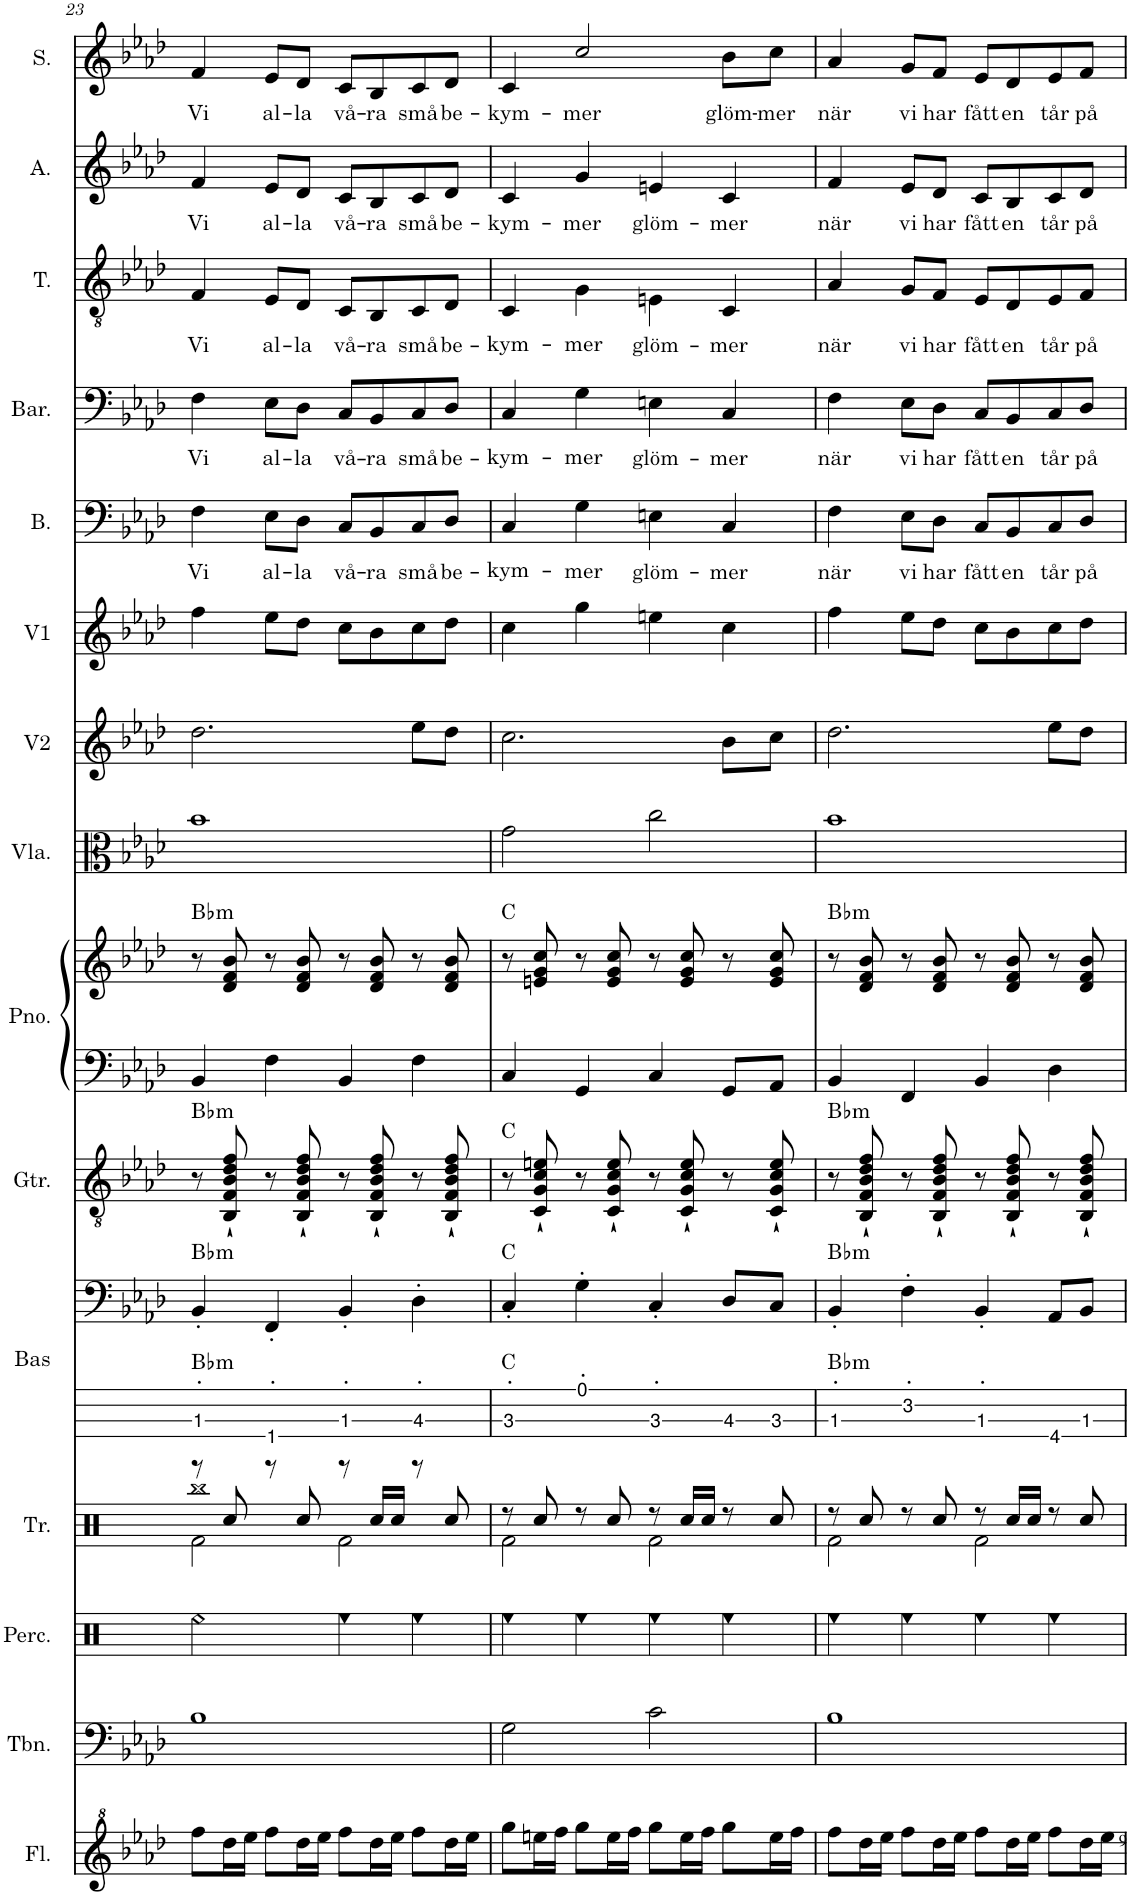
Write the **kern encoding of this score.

**kern	**kern	**kern	**kern	**kern	**kern	**kern	**kern	**kern	**kern	**kern	**kern	**kern	**text	**kern	**text	**kern	**text	**kern	**text	**kern	**text
*part15	*part14	*part13	*part12	*part11	*part11	*part10	*part9	*part9	*part8	*part7	*part6	*part5	*part5	*part4	*part4	*part3	*part3	*part2	*part2	*part1	*part1
*staff17	*staff16	*staff15	*staff14	*staff13	*staff12	*staff11	*staff10	*staff9	*staff8	*staff7	*staff6	*staff5	*staff5	*staff4	*staff4	*staff3	*staff3	*staff2	*staff2	*staff1	*staff1
*I"Flute	*I"Trombone	*I"Vibraphone	*I"Trummor	*I"Bas	*	*I"Gitarr	*I"Piano	*	*I"Viola	*I"Violin 2	*I"Violin 1	*I"Bass	*	*I"Baritone	*	*I"Tenor	*	*I"Alto	*	*I"Soprano	*
*I'Fl.	*I'Tbn.	*I'Vib.	*I'Tr.	*I'Bas	*	*I'Gtr.	*I'Pno.	*	*I'Vla.	*I'V2	*I'V1	*I'B.	*	*I'Bar.	*	*I'T.	*	*I'A.	*	*I'S.	*
!!LO:PB:g=z
*clefG^2	*clefF4	*clefG2	*clefX	*	*clefF4	*clefGv2	*clefF4	*clefG2	*clefC3	*clefG2	*clefG2	*clefF4	*	*clefF4	*	*clefGv2	*	*clefG2	*	*clefG2	*
*	*	*	*	*Trd7c12	*Trd7c12	*	*	*	*	*	*	*	*	*	*	*	*	*	*	*	*
*k[b-e-a-d-]	*k[b-e-a-d-]	*k[b-e-a-d-]	*k[]	*k[b-e-a-d-]	*k[b-e-a-d-]	*k[b-e-a-d-]	*k[b-e-a-d-]	*k[b-e-a-d-]	*k[b-e-a-d-]	*k[b-e-a-d-]	*k[b-e-a-d-]	*k[b-e-a-d-]	*	*k[b-e-a-d-]	*	*k[b-e-a-d-]	*	*k[b-e-a-d-]	*	*k[b-e-a-d-]	*
*M4/4	*M4/4	*M4/4	*M4/4	*M4/4	*M4/4	*M4/4	*M4/4	*M4/4	*M4/4	*M4/4	*M4/4	*M4/4	*	*M4/4	*	*M4/4	*	*M4/4	*	*M4/4	*
=23	=23	=23	=23	=23	=23	=23	=23	=23	=23	=23	=23	=23	=23	=23	=23	=23	=23	=23	=23	=23	=23
!	!	!	!	!	!	!	!	!LO:TX:a:t=B♭m	!	!	!	!	!	!	!	!	!	!	!	!	!
!	!	!	!	!	!	!LO:TX:a:t=B♭m	!	!	!	!	!	!	!	!	!	!	!	!	!	!	!
!	!	!	!	!	!LO:TX:a:t=B♭m	!	!	!	!	!	!	!	!	!	!	!	!	!	!	!	!
!	!	!	!	!LO:TX:a:t=B♭m	!	!	!	!	!	!	!	!	!	!	!	!	!	!	!	!	!
!	!	!LO:N:head=diamond	!	!	!	!	!	!	!	!	!	!	!LO:LY:b	!	!LO:LY:b	!	!LO:LY:b	!	!LO:LY:b	!	!LO:LY:b
*	*	*	*^	*	*	*	*	*	*	*	*	*	*	*	*	*	*	*	*	*	*
*	*	*	*	*^	*	*	*	*	*	*	*	*	*	*	*	*	*	*	*	*	*	*
8fff\L	1B-	2bbn\	8r	2Rf\	1Rbb	4BB-'	4BB-'/	8r	4BB-/	8r	1b-	2.dd-\	4ff\	4F\	Vi	4F\	Vi	4F/	Vi	4f/	Vi	4f/	Vi
16ddd-\L	.	.	8Rcc/	.	.	.	.	8BB-/` 8F/` 8B-/` 8d-/` 8f/`	.	8d-/ 8f/ 8b-/	.	.	.	.	.	.	.	.	.	.	.	.	.
16eee-\JJ	.	.	.	.	.	.	.	.	.	.	.	.	.	.	.	.	.	.	.	.	.	.	.
!	!	!	!	!	!	!	!	!	!	!	!	!	!	!	!LO:LY:b	!	!LO:LY:b	!	!LO:LY:b	!	!LO:LY:b	!	!LO:LY:b
8fff\L	.	.	8r	.	.	4FF'	4FF'/	8r	4F\	8r	.	.	8ee-\L	8E-\L	al-	8E-\L	al-	8E-/L	al-	8e-/L	al-	8e-/L	al-
!	!	!	!	!	!	!	!	!	!	!	!	!	!	!	!LO:LY:b	!	!LO:LY:b	!	!LO:LY:b	!	!LO:LY:b	!	!LO:LY:b
16ddd-\L	.	.	8Rcc/	.	.	.	.	8BB-/` 8F/` 8B-/` 8d-/` 8f/`	.	8d-/ 8f/ 8b-/	.	.	8dd-\J	8D-\J	-la	8D-\J	-la	8D-/J	-la	8d-/J	-la	8d-/J	-la
16eee-\JJ	.	.	.	.	.	.	.	.	.	.	.	.	.	.	.	.	.	.	.	.	.	.	.
!	!	!	!	!	!	!	!	!	!	!	!	!	!	!	!LO:LY:b	!	!LO:LY:b	!	!LO:LY:b	!	!LO:LY:b	!	!LO:LY:b
8fff\L	.	4aan\	8r	2Rf\	.	4BB-'	4BB-'/	8r	4BB-/	8r	.	.	8cc\L	8C/L	vå-	8C/L	vå-	8C/L	vå-	8c/L	vå-	8c/L	vå-
!	!	!	!	!	!	!	!	!	!	!	!	!	!	!	!LO:LY:b	!	!LO:LY:b	!	!LO:LY:b	!	!LO:LY:b	!	!LO:LY:b
16ddd-\L	.	.	16Rcc/LL	.	.	.	.	8BB-/` 8F/` 8B-/` 8d-/` 8f/`	.	8d-/ 8f/ 8b-/	.	.	8b-\	8BB-/	-ra	8BB-/	-ra	8BB-/	-ra	8B-/	-ra	8B-/	-ra
16eee-\JJ	.	.	16Rcc/JJ	.	.	.	.	.	.	.	.	.	.	.	.	.	.	.	.	.	.	.	.
!	!	!	!	!	!	!	!	!	!	!	!	!	!	!	!LO:LY:b	!	!LO:LY:b	!	!LO:LY:b	!	!LO:LY:b	!	!LO:LY:b
8fff\L	.	4aa\	8r	.	.	4D-'	4D-'\	8r	4F\	8r	.	8ee-\L	8cc\	8C/	små	8C/	små	8C/	små	8c/	små	8c/	små
!	!	!	!	!	!	!	!	!	!	!	!	!	!	!	!LO:LY:b	!	!LO:LY:b	!	!LO:LY:b	!	!LO:LY:b	!	!LO:LY:b
16ddd-\L	.	.	8Rcc/	.	.	.	.	8BB-/` 8F/` 8B-/` 8d-/` 8f/`	.	8d-/ 8f/ 8b-/	.	8dd-\J	8dd-\J	8D-/J	be-	8D-/J	be-	8D-/J	be-	8d-/J	be-	8d-/J	be-
16eee-\JJ	.	.	.	.	.	.	.	.	.	.	.	.	.	.	.	.	.	.	.	.	.	.	.
*	*	*	*	*v	*v	*	*	*	*	*	*	*	*	*	*	*	*	*	*	*	*	*	*
=24	=24	=24	=24	=24	=24	=24	=24	=24	=24	=24	=24	=24	=24	=24	=24	=24	=24	=24	=24	=24	=24	=24
!	!	!	!	!	!	!	!	!	!LO:TX:a:t=C	!	!	!	!	!	!	!	!	!	!	!	!	!
!	!	!	!	!	!	!	!LO:TX:a:t=C	!	!	!	!	!	!	!	!	!	!	!	!	!	!	!
!	!	!	!	!	!	!LO:TX:a:t=C	!	!	!	!	!	!	!	!	!	!	!	!	!	!	!	!
!	!	!	!	!	!LO:TX:a:t=C	!	!	!	!	!	!	!	!	!	!	!	!	!	!	!	!	!
!	!	!	!	!	!	!	!	!	!	!	!	!	!	!LO:LY:b	!	!LO:LY:b	!	!LO:LY:b	!	!LO:LY:b	!	!LO:LY:b
8ggg\L	2G\	4aan\	8r	2Rf\	4C'	4C'/	8r	4C/	8r	2g\	2.cc\	4cc\	4C/	-kym-	4C/	-kym-	4C/	-kym-	4c/	kym-	4c/	-kym-
16eeen\L	.	.	8Rcc/	.	.	.	8C/` 8G/` 8c/` 8en/`	.	8en/ 8g/ 8cc/	.	.	.	.	.	.	.	.	.	.	.	.	.
16fff\JJ	.	.	.	.	.	.	.	.	.	.	.	.	.	.	.	.	.	.	.	.	.	.
!	!	!	!	!	!	!	!	!	!	!	!	!	!	!LO:LY:b	!	!LO:LY:b	!	!LO:LY:b	!	!LO:LY:b	!	!LO:LY:b
8ggg\L	.	4aa\	8r	.	4G'	4G'\	8r	4GG/	8r	.	.	4gg\	4G\	-mer	4G\	-mer	4G\	-mer	4g/	-mer	2cc/	-mer
16eee\L	.	.	8Rcc/	.	.	.	8C/` 8G/` 8c/` 8e/`	.	8e/ 8g/ 8cc/	.	.	.	.	.	.	.	.	.	.	.	.	.
16fff\JJ	.	.	.	.	.	.	.	.	.	.	.	.	.	.	.	.	.	.	.	.	.	.
!	!	!	!	!	!	!	!	!	!	!	!	!	!	!LO:LY:b	!	!LO:LY:b	!	!LO:LY:b	!	!LO:LY:b	!	!
8ggg\L	2c\	4aa\	8r	2Rf\	4C'	4C'/	8r	4C/	8r	2cc\	.	4een\	4En\	glöm-	4En\	glöm-	4En\	glöm-	4en/	glöm-	.	.
16eee\L	.	.	16Rcc/LL	.	.	.	8C/` 8G/` 8c/` 8e/`	.	8e/ 8g/ 8cc/	.	.	.	.	.	.	.	.	.	.	.	.	.
16fff\JJ	.	.	16Rcc/JJ	.	.	.	.	.	.	.	.	.	.	.	.	.	.	.	.	.	.	.
!	!	!	!	!	!	!	!	!	!	!	!	!	!	!LO:LY:b	!	!LO:LY:b	!	!LO:LY:b	!	!LO:LY:b	!	!LO:LY:b
8ggg\L	.	4aa\	8r	.	8D-L	8D-/L	8r	8GG/L	8r	.	8b-\L	4cc\	4C/	-mer	4C/	-mer	4C/	-mer	4c/	-mer	8b-\L	glöm-
!	!	!	!	!	!	!	!	!	!	!	!	!	!	!	!	!	!	!	!	!	!	!LO:LY:b
16eee\L	.	.	8Rcc/	.	8CJ	8C/J	8C/` 8G/` 8c/` 8e/`	8AA-/J	8e/ 8g/ 8cc/	.	8cc\J	.	.	.	.	.	.	.	.	.	8cc\J	-mer
16fff\JJ	.	.	.	.	.	.	.	.	.	.	.	.	.	.	.	.	.	.	.	.	.	.
=25	=25	=25	=25	=25	=25	=25	=25	=25	=25	=25	=25	=25	=25	=25	=25	=25	=25	=25	=25	=25	=25	=25
!	!	!	!	!	!	!	!	!	!LO:TX:a:t=B♭m	!	!	!	!	!	!	!	!	!	!	!	!	!
!	!	!	!	!	!	!	!LO:TX:a:t=B♭m	!	!	!	!	!	!	!	!	!	!	!	!	!	!	!
!	!	!	!	!	!	!LO:TX:a:t=B♭m	!	!	!	!	!	!	!	!	!	!	!	!	!	!	!	!
!	!	!	!	!	!LO:TX:a:t=B♭m	!	!	!	!	!	!	!	!	!	!	!	!	!	!	!	!	!
!	!	!	!	!	!	!	!	!	!	!	!	!	!	!LO:LY:b	!	!LO:LY:b	!	!LO:LY:b	!	!LO:LY:b	!	!LO:LY:b
8fff\L	1B-	4aan\	8r	2Rf\	4BB-'	4BB-'/	8r	4BB-/	8r	1b-	2.dd-\	4ff\	4F\	när	4F\	när	4A-/	när	4f/	när	4a-/	när
16ddd-\L	.	.	8Rcc/	.	.	.	8BB-/` 8F/` 8B-/` 8d-/` 8f/`	.	8d-/ 8f/ 8b-/	.	.	.	.	.	.	.	.	.	.	.	.	.
16eee-\JJ	.	.	.	.	.	.	.	.	.	.	.	.	.	.	.	.	.	.	.	.	.	.
!	!	!	!	!	!	!	!	!	!	!	!	!	!	!LO:LY:b	!	!LO:LY:b	!	!LO:LY:b	!	!LO:LY:b	!	!LO:LY:b
8fff\L	.	4aa\	8r	.	4F'	4F'\	8r	4FF/	8r	.	.	8ee-\L	8E-\L	vi	8E-\L	vi	8G/L	vi	8e-/L	vi	8g/L	vi
!	!	!	!	!	!	!	!	!	!	!	!	!	!	!LO:LY:b	!	!LO:LY:b	!	!LO:LY:b	!	!LO:LY:b	!	!LO:LY:b
16ddd-\L	.	.	8Rcc/	.	.	.	8BB-/` 8F/` 8B-/` 8d-/` 8f/`	.	8d-/ 8f/ 8b-/	.	.	8dd-\J	8D-\J	har	8D-\J	har	8F/J	har	8d-/J	har	8f/J	har
16eee-\JJ	.	.	.	.	.	.	.	.	.	.	.	.	.	.	.	.	.	.	.	.	.	.
!	!	!	!	!	!	!	!	!	!	!	!	!	!	!LO:LY:b	!	!LO:LY:b	!	!LO:LY:b	!	!LO:LY:b	!	!LO:LY:b
8fff\L	.	4aa\	8r	2Rf\	4BB-'	4BB-'/	8r	4BB-/	8r	.	.	8cc\L	8C/L	fått	8C/L	fått	8E-/L	fått	8c/L	fått	8e-/L	fått
!	!	!	!	!	!	!	!	!	!	!	!	!	!	!LO:LY:b	!	!LO:LY:b	!	!LO:LY:b	!	!LO:LY:b	!	!LO:LY:b
16ddd-\L	.	.	16Rcc/LL	.	.	.	8BB-/` 8F/` 8B-/` 8d-/` 8f/`	.	8d-/ 8f/ 8b-/	.	.	8b-\	8BB-/	en	8BB-/	en	8D-/	en	8B-/	en	8d-/	en
16eee-\JJ	.	.	16Rcc/JJ	.	.	.	.	.	.	.	.	.	.	.	.	.	.	.	.	.	.	.
!	!	!	!	!	!	!	!	!	!	!	!	!	!	!LO:LY:b	!	!LO:LY:b	!	!LO:LY:b	!	!LO:LY:b	!	!LO:LY:b
8fff\L	.	4aa\	8r	.	8AA-L	8AA-/L	8r	4D-\	8r	.	8ee-\L	8cc\	8C/	tår	8C/	tår	8E-/	tår	8c/	tår	8e-/	tår
!	!	!	!	!	!	!	!	!	!	!	!	!	!	!LO:LY:b	!	!LO:LY:b	!	!LO:LY:b	!	!LO:LY:b	!	!LO:LY:b
16ddd-\L	.	.	8Rcc/	.	8BB-J	8BB-/J	8BB-/` 8F/` 8B-/` 8d-/` 8f/`	.	8d-/ 8f/ 8b-/	.	8dd-\J	8dd-\J	8D-/J	på	8D-/J	på	8F/J	på	8d-/J	på	8f/J	på
16eee-\JJ	.	.	.	.	.	.	.	.	.	.	.	.	.	.	.	.	.	.	.	.	.	.
*	*	*	*v	*v	*	*	*	*	*	*	*	*	*	*	*	*	*	*	*	*	*	*
=	=	=	=	=	=	=	=	=	=	=	=	=	=	=	=	=	=	=	=	=	=
*-	*-	*-	*-	*-	*-	*-	*-	*-	*-	*-	*-	*-	*-	*-	*-	*-	*-	*-	*-	*-	*-
